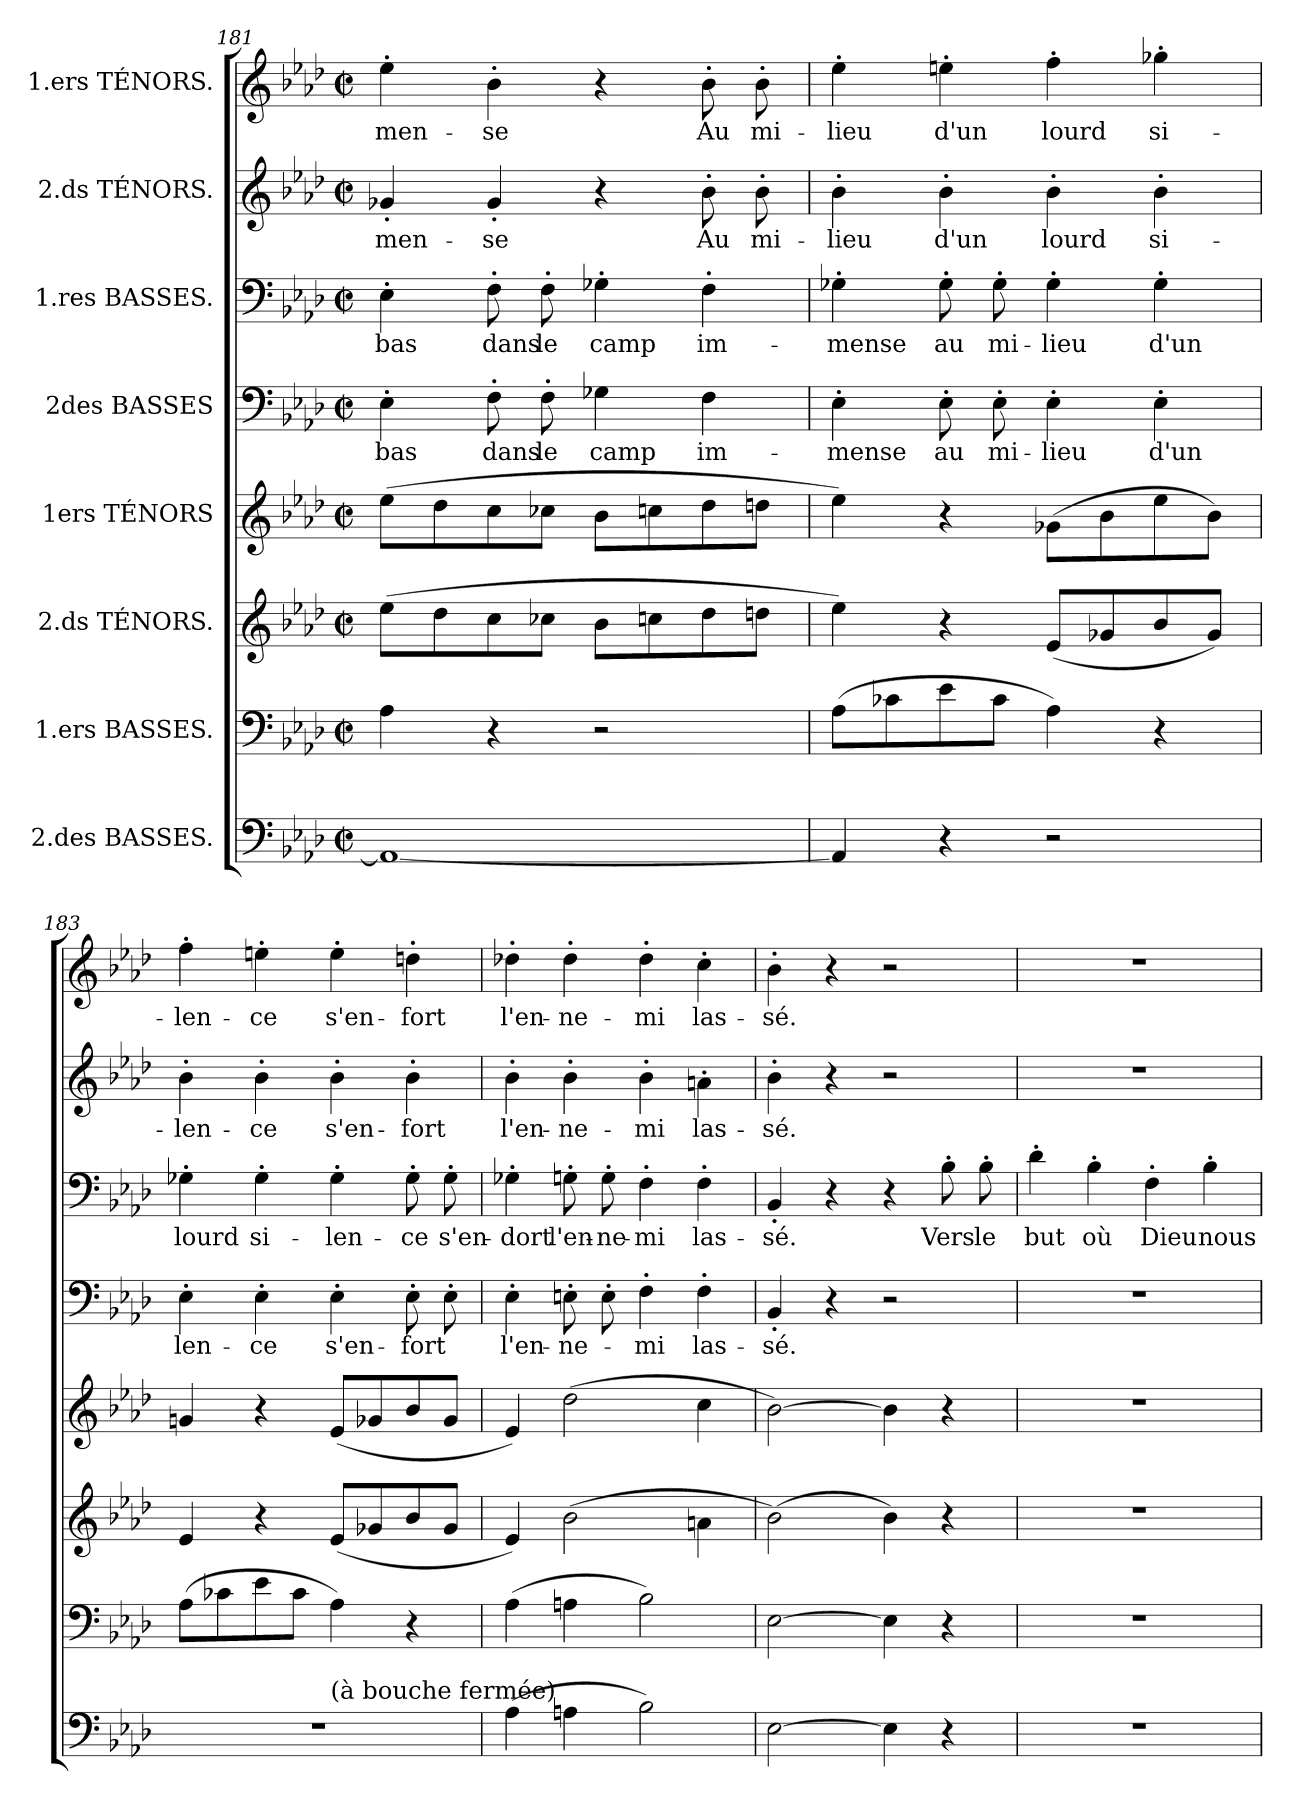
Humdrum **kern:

**kern	**kern	**kern	**kern	**kern	**text	**kern	**text	**kern	**text	**kern	**text
*part8	*part7	*part6	*part5	*part4	*part4	*part3	*part3	*part2	*part2	*part1	*part1
*staff8	*staff7	*staff6	*staff5	*staff4	*staff4	*staff3	*staff3	*staff2	*staff2	*staff1	*staff1
*I"2.des BASSES.	*I"1.ers BASSES.	*I"2.ds TÉNORS.	*I"1ers TÉNORS	*I"2des BASSES	*	*I"1.res BASSES.	*	*I"2.ds TÉNORS.	*	*I"1.ers TÉNORS.	*
*clefF4	*clefF4	*clefG2	*clefG2	*clefF4	*	*clefF4	*	*clefG2	*	*clefG2	*
*	*	*ITrd7c12	*ITrd7c12	*	*	*	*	*ITrd7c12	*	*ITrd7c12	*
*k[b-e-a-d-]	*k[b-e-a-d-]	*k[b-e-a-d-]	*k[b-e-a-d-]	*k[b-e-a-d-]	*	*k[b-e-a-d-]	*	*k[b-e-a-d-]	*	*k[b-e-a-d-]	*
*M2/2	*M2/2	*M2/2	*M2/2	*M2/2	*	*M2/2	*	*M2/2	*	*M2/2	*
*met(c|)	*met(c|)	*met(c|)	*met(c|)	*met(c|)	*	*met(c|)	*	*met(c|)	*	*met(c|)	*
=181	=181	=181	=181	=181	=181	=181	=181	=181	=181	=181	=181
1AA-/_	4A-\	(8e-\L	(8e-\L	4E-'\	-bas	4E-'\	-bas	4G-X'/	-men-	4e-'\	-men-
.	.	8d-\	8d-\	.	.	.	.	.	.	.	.
.	4r	8c\	8c\	8F'\	dans	8F'\	dans	4G-'/	-se	4B-'\	-se
.	.	8c-X\J	8c-X\J	8F'\	le	8F'\	le	.	.	.	.
.	2r	8B-\L	8B-\L	4G-X\	camp	4G-X'\	camp	4r	.	4r	.
.	.	8cn\	8cn\	.	.	.	.	.	.	.	.
.	.	8d-\	8d-\	4F\	im-	4F'\	im-	8B-'\	Au	8B-'\	Au
.	.	8dn\J	8dn\J	.	.	.	.	8B-'\	mi-	8B-'\	mi-
=182	=182	=182	=182	=182	=182	=182	=182	=182	=182	=182	=182
4AA-/]	(8A-\L	4e-\)	4e-\)	4E-'\	-mense	4G-X'\	-mense	4B-'\	-lieu	4e-'\	-lieu
.	8c-X\	.	.	.	.	.	.	.	.	.	.
4r	8e-\	4r	4r	8E-'\	au	8G-'\	au	4B-'\	d'un	4en'\	d'un
.	8c-\J	.	.	8E-'\	mi-	8G-'\	mi-	.	.	.	.
2r	4A-\)	(8E-/L	(8G-X\L	4E-'\	-lieu	4G-'\	-lieu	4B-'\	lourd	4f'\	lourd
.	.	8G-X/	8B-\	.	.	.	.	.	.	.	.
.	4r	8B-/	8e-\	4E-'\	d'un	4G-'\	d'un	4B-'\	si-	4g-X'\	si-
.	.	8G-/J)	8B-\J)	.	.	.	.	.	.	.	.
!!LO:PB:g=z
=183	=183	=183	=183	=183	=183	=183	=183	=183	=183	=183	=183
*^	*	*	*	*	*	*	*	*	*	*	*
1r	2ryy	(8A-\L	4E-/	4Gn/	4E-'\	len-	4G-X'\	lourd	4B-'\	-len-	4f'\	-len-
.	.	8c-X\	.	.	.	.	.	.	.	.	.	.
.	.	8e-\	4r	4r	4E-'\	-ce	4G-'\	si-	4B-'\	-ce	4en'\	-ce
.	.	8c-\J	.	.	.	.	.	.	.	.	.	.
!	!LO:TX:t=(à bouche fermée)	!	!	!	!	!	!	!	!	!	!	!
.	2ryy	4A-\)	(8E-/L	(8E-/L	4E-'\	s'en-	4G-'\	-len-	4B-'\	s'en-	4e'\	s'en-
.	.	.	8G-X/	8G-X/	.	.	.	.	.	.	.	.
.	.	4r	8B-/	8B-/	8E-'\	-fort	8G-'\	-ce	4B-'\	-fort	4dn'\	-fort
.	.	.	8G-/J	8G-/J	8E-'\	.	8G-'\	s'en-	.	.	.	.
*v	*v	*	*	*	*	*	*	*	*	*	*	*
=184	=184	=184	=184	=184	=184	=184	=184	=184	=184	=184	=184
(4A-\	(4A-\	4E-/)	4E-/)	4E-'\	l'en-	4G-X'\	-dort	4B-'\	l'en-	4d-X'\	l'en-
4An\	4An\	(2B-\	(2d-\	8En'\	-ne-	8Gn'\	l'en-	4B-'\	-ne-	4d-'\	-ne-
.	.	.	.	8E'\	.	8G'\	-ne-	.	.	.	.
2B-\)	2B-\)	.	.	4F'\	-mi	4F'\	-mi	4B-'\	-mi	4d-'\	-mi
.	.	4An\	4c\	4F'\	las-	4F'\	las-	4An'\	las-	4c'\	las-
=185	=185	=185	=185	=185	=185	=185	=185	=185	=185	=185	=185
[2E-\	[2E-\	(2B-\)	[2B-\)	4BB-'/	-sé.	4BB-'/	-sé.	4B-'\	-sé.	4B-'\	-sé.
.	.	.	.	4r	.	4r	.	4r	.	4r	.
4E-\]	4E-\]	4B-\)	4B-\]	2r	.	4r	.	2r	.	2r	.
4r	4r	4r	4r	.	.	8B-'\	Vers	.	.	.	.
.	.	.	.	.	.	8B-'\	le	.	.	.	.
=186	=186	=186	=186	=186	=186	=186	=186	=186	=186	=186	=186
1r	1r	1r	1r	1r	.	4d-'\	but	1r	.	1r	.
.	.	.	.	.	.	4B-'\	où	.	.	.	.
.	.	.	.	.	.	4F'\	Dieu	.	.	.	.
.	.	.	.	.	.	4B-'\	nous	.	.	.	.
=	=	=	=	=	=	=	=	=	=	=	=
*-	*-	*-	*-	*-	*-	*-	*-	*-	*-	*-	*-
